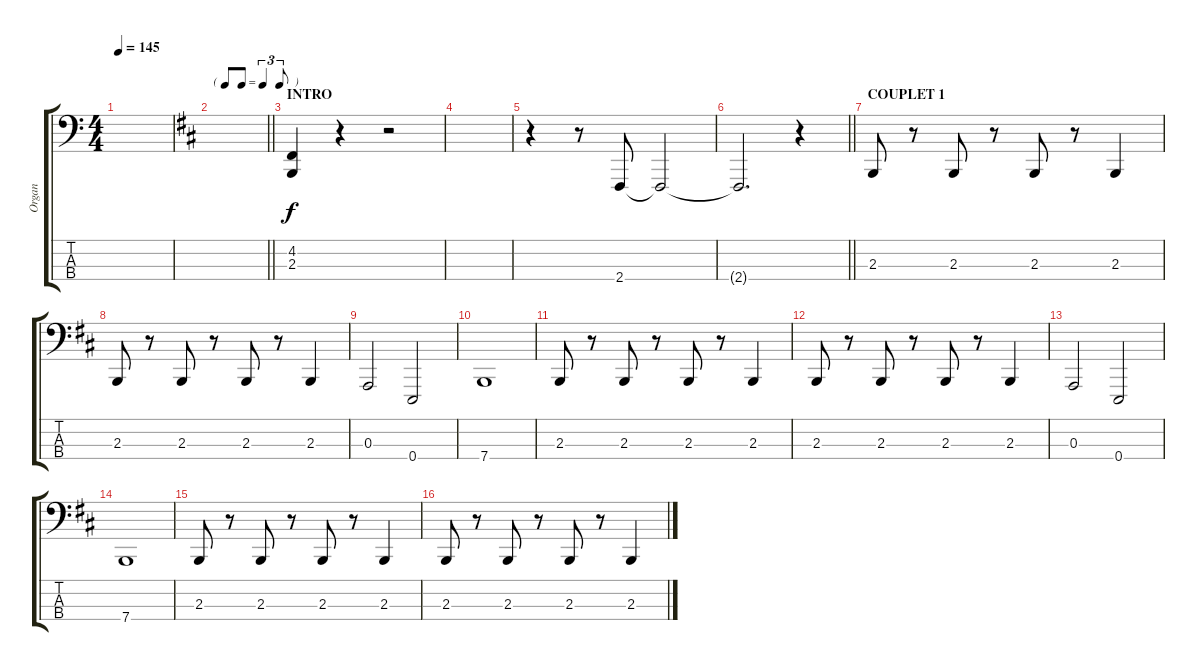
\track ("Organ" "Organ") {instrument drawbarorgan}
\staff {score tabs}
\tuning (G2 D2 A1 E1) {hide}
\ts (4 4)
\tempo 145
\clef f4
\ks c
|
\tf triplet8th
\barLineRight lightlight
\ks d
|
\section ("" "INTRO")
(4.2 2.3).4 r.4 r.2 |
|
r.4 r.8 2.4.8 2.4{t}.2 |
\barLineRight lightlight
2.4{t}.2{d} r.4 |
\section ("" "COUPLET 1")
2.3.8 r.8 2.3.8 r.8 2.3.8 r.8 2.3.4 |
2.3.8 r.8 2.3.8 r.8 2.3.8 r.8 2.3.4 |
0.3.2 0.4.2 |
7.4.1 |
2.3.8 r.8 2.3.8 r.8 2.3.8 r.8 2.3.4 |
2.3.8 r.8 2.3.8 r.8 2.3.8 r.8 2.3.4 |
0.3.2 0.4.2 |
7.4.1 |
2.3.8 r.8 2.3.8 r.8 2.3.8 r.8 2.3.4 |
2.3.8 r.8 2.3.8 r.8 2.3.8 r.8 2.3.4
